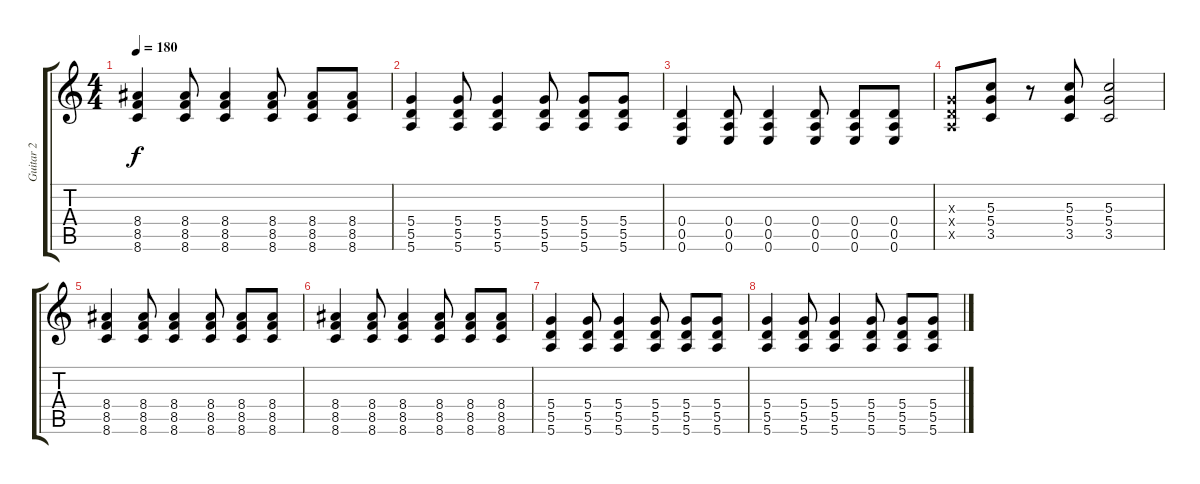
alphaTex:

\track ("Guitar 2" "Guitar 2") {instrument distortionguitar}
\staff {score tabs}
\tuning (E4 B3 G3 D3 A2 E2) {hide}
\ts (4 4)
\tempo 180
\clef g2
\ks c
(8.4 8.5 8.6).4{dy f} (8.4 8.5 8.6).8 (8.4 8.5 8.6).4 (8.4 8.5 8.6).8 (8.4 8.5 8.6).8 (8.4 8.5 8.6).8 |
(5.4 5.5 5.6).4 (5.4 5.5 5.6).8 (5.4 5.5 5.6).4 (5.4 5.5 5.6).8 (5.4 5.5 5.6).8 (5.4 5.5 5.6).8 |
(0.4 0.5 0.6).4 (0.4 0.5 0.6).8 (0.4 0.5 0.6).4 (0.4 0.5 0.6).8 (0.4 0.5 0.6).8 (0.4 0.5 0.6).8 |
(0.3{x} 0.4{x} 0.5{x}).8 (5.3 5.4 3.5).8 r.8 (5.3 5.4 3.5).8 (5.3 5.4 3.5).2 |
(8.4 8.5 8.6).4 (8.4 8.5 8.6).8 (8.4 8.5 8.6).4 (8.4 8.5 8.6).8 (8.4 8.5 8.6).8 (8.4 8.5 8.6).8 |
(8.4 8.5 8.6).4 (8.4 8.5 8.6).8 (8.4 8.5 8.6).4 (8.4 8.5 8.6).8 (8.4 8.5 8.6).8 (8.4 8.5 8.6).8 |
(5.4 5.5 5.6).4 (5.4 5.5 5.6).8 (5.4 5.5 5.6).4 (5.4 5.5 5.6).8 (5.4 5.5 5.6).8 (5.4 5.5 5.6).8 |
(5.4 5.5 5.6).4 (5.4 5.5 5.6).8 (5.4 5.5 5.6).4 (5.4 5.5 5.6).8 (5.4 5.5 5.6).8 (5.4 5.5 5.6).8
